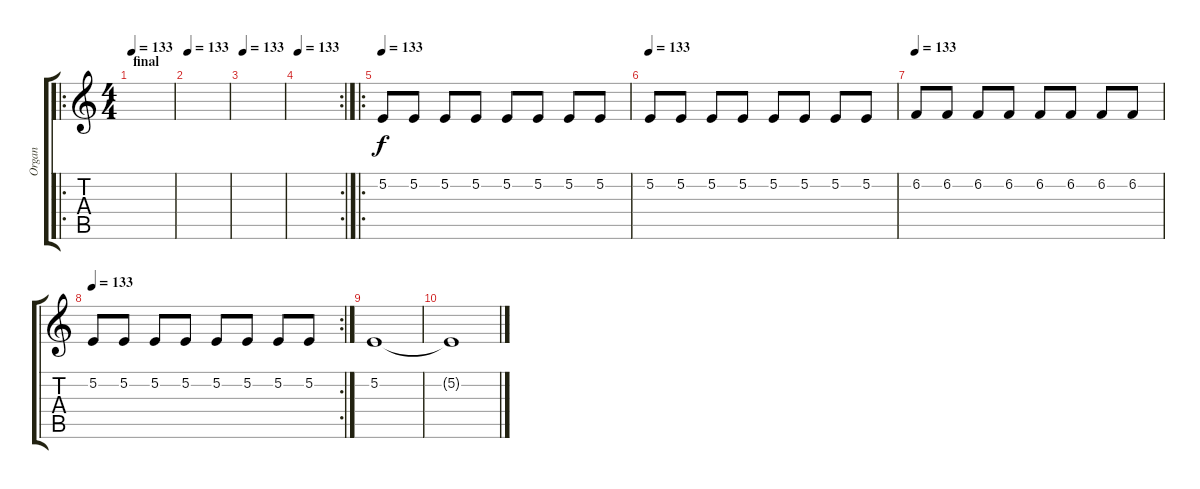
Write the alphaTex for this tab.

\track ("Organ" "Organ") {instrument drawbarorgan}
\staff {score tabs}
\tuning (E4 B3 G3 D3 A2 E2) {hide}
\ro
\ts (4 4)
\section ("" "final")
\tempo 133
\clef g2
\ks c
|
\tempo 133
|
\tempo 133
|
\rc 2
\tempo 133
|
\ro
\tempo 133
5.2.8 5.2.8 5.2.8 5.2.8 5.2.8 5.2.8 5.2.8 5.2.8 |
\tempo 133
5.2.8 5.2.8 5.2.8 5.2.8 5.2.8 5.2.8 5.2.8 5.2.8 |
\tempo 133
6.2.8 6.2.8 6.2.8 6.2.8 6.2.8 6.2.8 6.2.8 6.2.8 |
\rc 2
\tempo 133
5.2.8 5.2.8 5.2.8 5.2.8 5.2.8 5.2.8 5.2.8 5.2.8 |
5.2.1 |
5.2{t}.1
